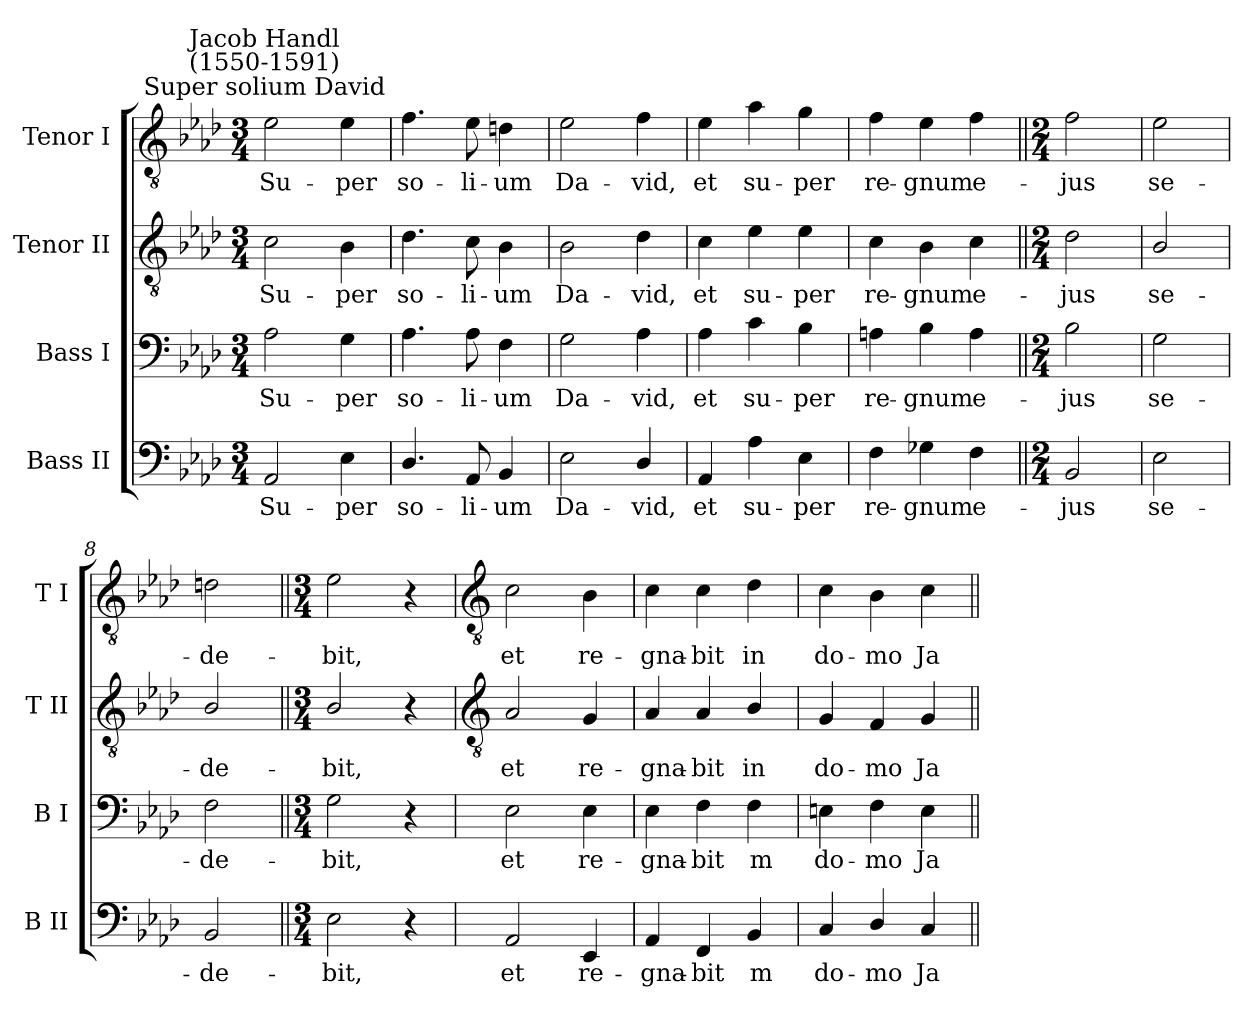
**kern	**text	**kern	**text	**kern	**text	**kern	**text
*part4	*part4	*part3	*part3	*part2	*part2	*part1	*part1
*staff4	*staff4	*staff3	*staff3	*staff2	*staff2	*staff1	*staff1
*I"Bass II	*	*I"Bass I	*	*I"Tenor II	*	*I"Tenor I	*
*I'B II	*	*I'B I	*	*I'T II	*	*I'T I	*
*clefF4	*	*clefF4	*	*clefGv2	*	*clefGv2	*
*k[b-e-a-d-]	*	*k[b-e-a-d-]	*	*k[b-e-a-d-]	*	*k[b-e-a-d-]	*
*A-:	*	*A-:	*	*A-:	*	*A-:	*
*M3/4	*	*M3/4	*	*M3/4	*	*M3/4	*
=1	=1	=1	=1	=1	=1	=1	=1
!	!	!	!	!	!	!LO:TX:a:cj:t=Super solium David	!
!	!	!	!	!	!	!LO:TX:a:cj:t=Jacob Handl\n(1550-1591)	!
!	!LO:LY:b	!	!LO:LY:b	!	!LO:LY:b	!	!LO:LY:b
2AA-	Su-	2A-	Su-	2c	Su-	2e-	Su-
!	!LO:LY:b	!	!LO:LY:b	!	!LO:LY:b	!	!LO:LY:b
4E-	-per	4G	-per	4B-	-per	4e-	-per
=2	=2	=2	=2	=2	=2	=2	=2
!	!LO:LY:b	!	!LO:LY:b	!	!LO:LY:b	!	!LO:LY:b
4.D-/	so-	4.A-	so-	4.d-	so-	4.f	so-
!	!LO:LY:b	!	!LO:LY:b	!	!LO:LY:b	!	!LO:LY:b
8AA-	-li-	8A-	-li-	8c	-li-	8e-	-li-
!	!LO:LY:b	!	!LO:LY:b	!	!LO:LY:b	!	!LO:LY:b
4BB-	-um	4F	-um	4B-	-um	4dn	-um
=3	=3	=3	=3	=3	=3	=3	=3
!	!LO:LY:b	!	!LO:LY:b	!	!LO:LY:b	!	!LO:LY:b
2E-	Da-	2G	Da-	2B-	Da-	2e-	Da-
!	!LO:LY:b	!	!LO:LY:b	!	!LO:LY:b	!	!LO:LY:b
4D-/	-vid,	4A-	-vid,	4d-	-vid,	4f	-vid,
=4	=4	=4	=4	=4	=4	=4	=4
!	!LO:LY:b	!	!LO:LY:b	!	!LO:LY:b	!	!LO:LY:b
4AA-	et	4A-	et	4c	et	4e-	et
!	!LO:LY:b	!	!LO:LY:b	!	!LO:LY:b	!	!LO:LY:b
4A-	su-	4c	su-	4e-	su-	4a-	su-
!	!LO:LY:b	!	!LO:LY:b	!	!LO:LY:b	!	!LO:LY:b
4E-	-per	4B-	-per	4e-	-per	4g	-per
=5	=5	=5	=5	=5	=5	=5	=5
!	!LO:LY:b	!	!LO:LY:b	!	!LO:LY:b	!	!LO:LY:b
4F	re-	4An	re-	4c	re-	4f	re-
!	!LO:LY:b	!	!LO:LY:b	!	!LO:LY:b	!	!LO:LY:b
4G-X	-gnum	4B-	-gnum	4B-	-gnum	4e-	-gnum
!	!LO:LY:b	!	!LO:LY:b	!	!LO:LY:b	!	!LO:LY:b
4F	e-	4A	e-	4c	e-	4f	e-
=6||	=6||	=6||	=6||	=6||	=6||	=6||	=6||
*M2/4	*	*M2/4	*	*M2/4	*	*M2/4	*
!	!LO:LY:b	!	!LO:LY:b	!	!LO:LY:b	!	!LO:LY:b
2BB-	-jus	2B-	-jus	2d-	-jus	2f	-jus
=7	=7	=7	=7	=7	=7	=7	=7
!	!LO:LY:b	!	!LO:LY:b	!	!LO:LY:b	!	!LO:LY:b
2E-	se-	2G	se-	2B-/	se-	2e-	se-
=8	=8	=8	=8	=8	=8	=8	=8
!	!LO:LY:b	!	!LO:LY:b	!	!LO:LY:b	!	!LO:LY:b
2BB-	-de-	2F	-de-	2B-/	-de-	2dn	-de-
=9||	=9||	=9||	=9||	=9||	=9||	=9||	=9||
*M3/4	*	*M3/4	*	*M3/4	*	*M3/4	*
!	!LO:LY:b	!	!LO:LY:b	!	!LO:LY:b	!	!LO:LY:b
2E-	-bit,	2G	-bit,	2B-/	-bit,	2e-	-bit,
4r	.	4r	.	4r	.	4r	.
!!LO:LB:g=z
=10	=10	=10	=10	=10	=10	=10	=10
*	*	*	*	*clefGv2	*	*clefGv2	*
!	!LO:LY:b	!	!LO:LY:b	!	!LO:LY:b	!	!LO:LY:b
2AA-	et	2E-	et	2A-	et	2c	et
!	!LO:LY:b	!	!LO:LY:b	!	!LO:LY:b	!	!LO:LY:b
4EE-	re-	4E-	re-	4G	re-	4B-	re-
=11	=11	=11	=11	=11	=11	=11	=11
!	!LO:LY:b	!	!LO:LY:b	!	!LO:LY:b	!	!LO:LY:b
4AA-	-gna-	4E-	-gna-	4A-	-gna-	4c	-gna-
!	!LO:LY:b	!	!LO:LY:b	!	!LO:LY:b	!	!LO:LY:b
4FF	-bit	4F	-bit	4A-	-bit	4c	-bit
!	!LO:LY:b	!	!LO:LY:b	!	!LO:LY:b	!	!LO:LY:b
4BB-	m	4F	m	4B-/	in	4d-	in
=12	=12	=12	=12	=12	=12	=12	=12
!	!LO:LY:b	!	!LO:LY:b	!	!LO:LY:b	!	!LO:LY:b
4C	do-	4En	do-	4G	do-	4c	do-
!	!LO:LY:b	!	!LO:LY:b	!	!LO:LY:b	!	!LO:LY:b
4D-/	-mo	4F	-mo	4F	-mo	4B-	-mo
!	!LO:LY:b	!	!LO:LY:b	!	!LO:LY:b	!	!LO:LY:b
4C	Ja-	4E	Ja-	4G	Ja-	4c	Ja-
=||	=||	=||	=||	=||	=||	=||	=||
*-	*-	*-	*-	*-	*-	*-	*-
